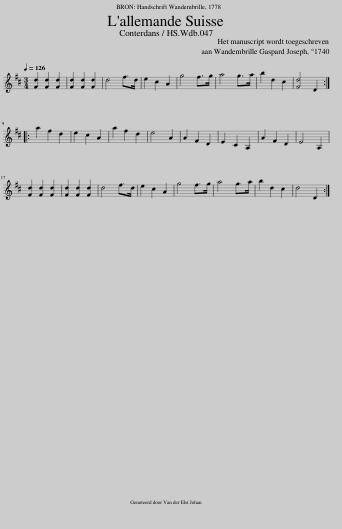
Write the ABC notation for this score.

X:1
L:1/8
Q:1/4=126
M:3/4
I:linebreak $
K:D
V:1 treble
V:1
 [Fd]2 [Fd]2 [Fd]2 | [Fd]2 [Fd]2 [Fd]2 | d4 f>d | e2 c2 A2 | g4 f>g | %5
 a4 g>a | b2 d2 c2 | [Fd]4 D2 ::$ a2 f2 d2 | e2 c2 A2 | %10
 a2 f2 d2 | e4 A2 | A2 F2 D2 | E2 C2 A,2 | A2 F2 D2 | %15
 E4 A,2 |$ [Fd]2 [Fd]2 [Fd]2 | [Fd]2 [Fd]2 [Fd]2 | d4 f>d | e2 c2 A2 | %20
 g4 f>g | a4 g>a | b2 d2 c2 | d4 D2 :| %24
